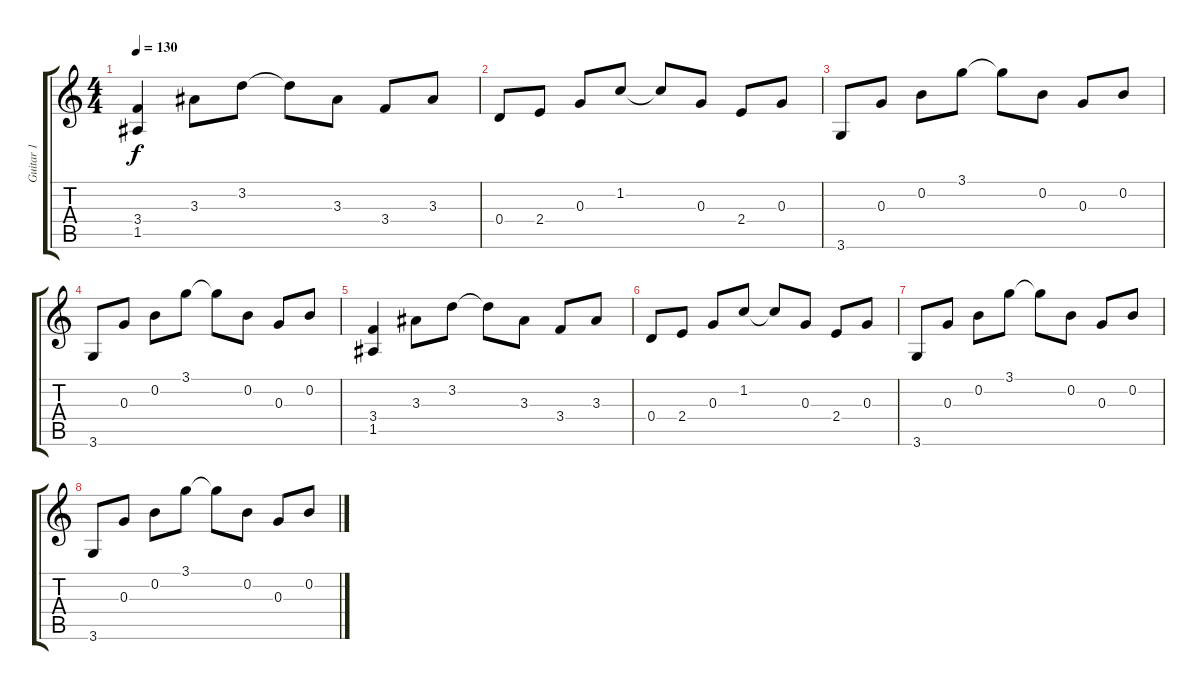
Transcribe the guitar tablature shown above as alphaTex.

\track ("Guitar 1" "Guitar 1") {instrument electricguitarclean}
\staff {score tabs}
\tuning (E4 B3 G3 D3 A2 E2) {hide}
\ts (4 4)
\tempo 130
\clef g2
\ks c
(3.4 1.5).4{dy f} 3.3.8 3.2.8 3.2{t}.8 3.3.8 3.4.8 3.3.8 |
0.4.8 2.4.8 0.3.8 1.2.8 1.2{t}.8 0.3.8 2.4.8 0.3.8 |
3.6.8 0.3.8 0.2.8 3.1.8 3.1{t}.8 0.2.8 0.3.8 0.2.8 |
3.6.8 0.3.8 0.2.8 3.1.8 3.1{t}.8 0.2.8 0.3.8 0.2.8 |
(3.4 1.5).4 3.3.8 3.2.8 3.2{t}.8 3.3.8 3.4.8 3.3.8 |
0.4.8 2.4.8 0.3.8 1.2.8 1.2{t}.8 0.3.8 2.4.8 0.3.8 |
3.6.8 0.3.8 0.2.8 3.1.8 3.1{t}.8 0.2.8 0.3.8 0.2.8 |
3.6.8 0.3.8 0.2.8 3.1.8 3.1{t}.8 0.2.8 0.3.8 0.2.8
